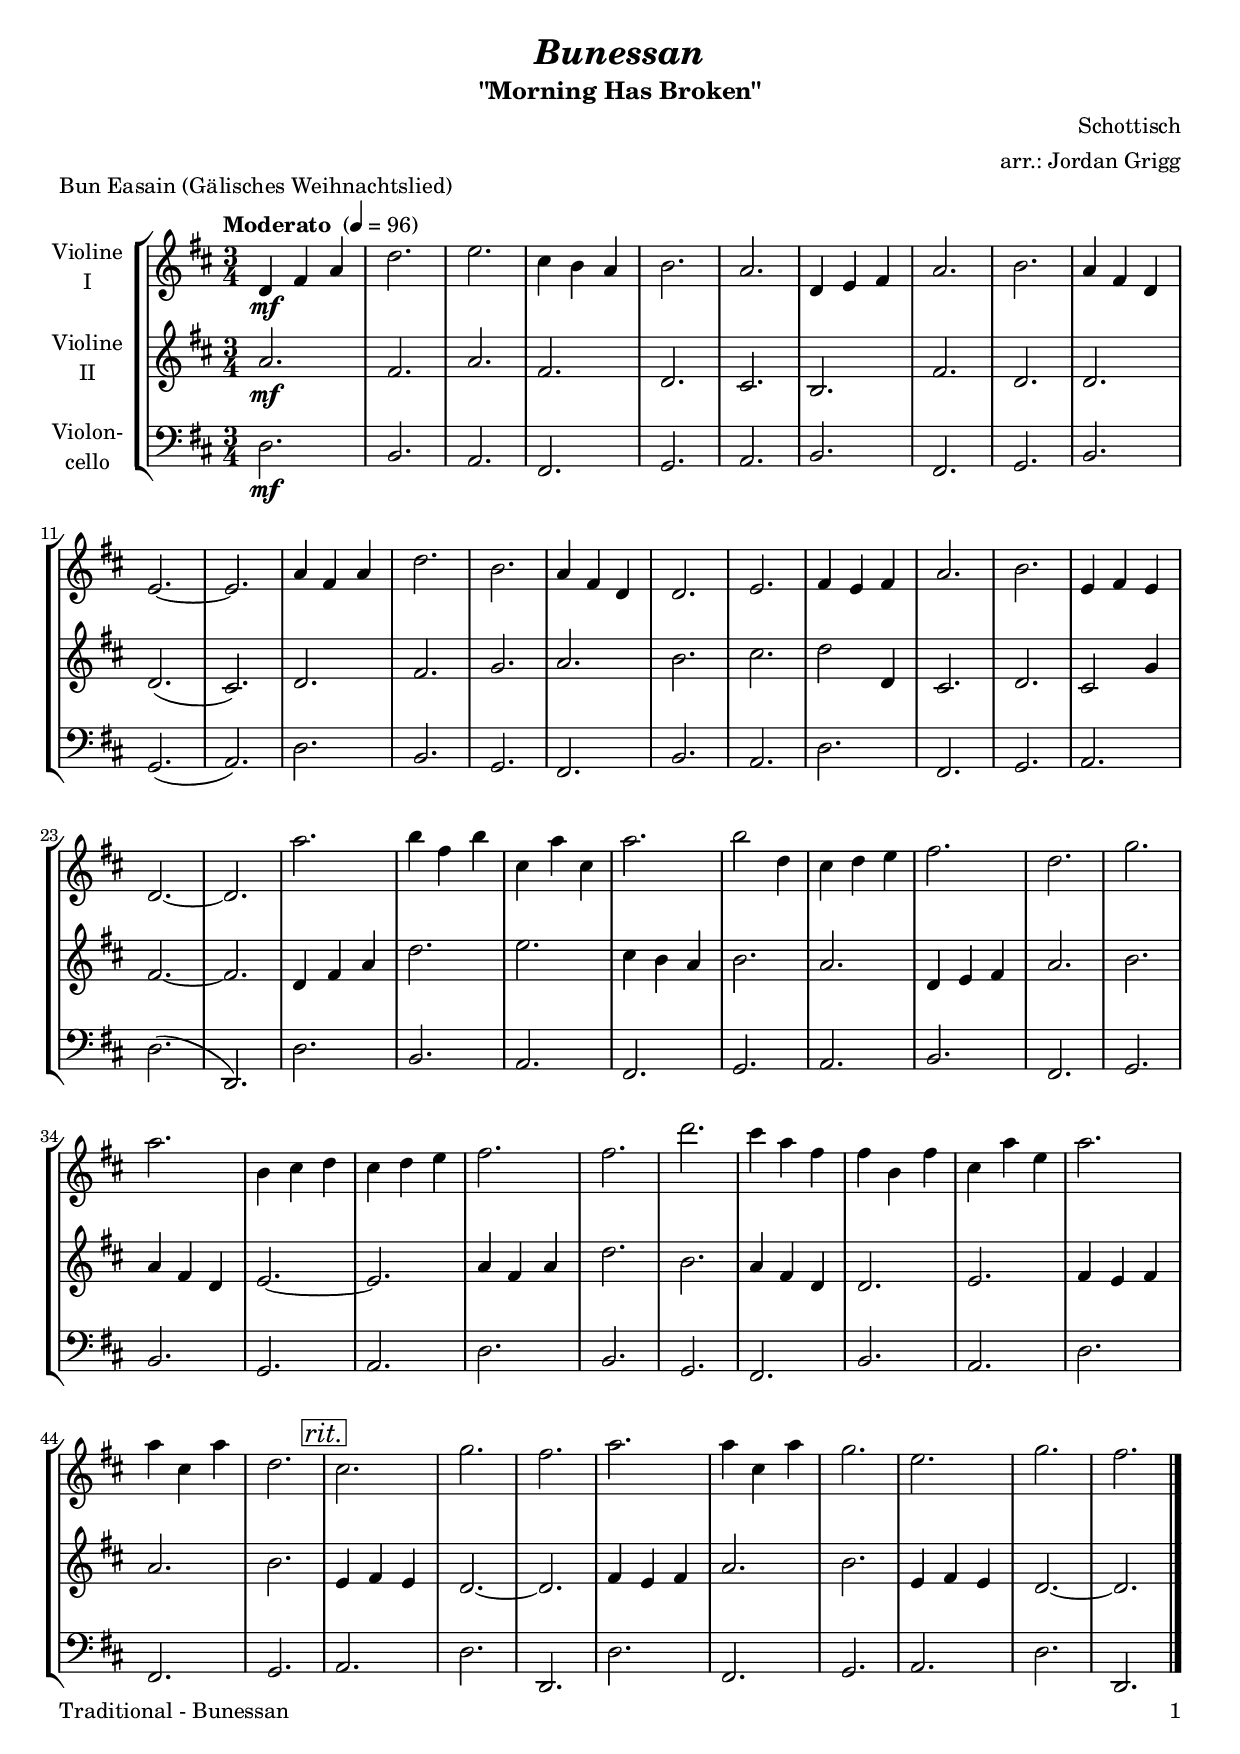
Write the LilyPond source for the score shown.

\version "2.20.2"
\include "deutsch.ly"
  
#(set-global-staff-size 19)

\header {
  title     = \markup \bold \italic "Bunessan"
  subtitle  = "\"Morning Has Broken\""
  composer  = "Schottisch"
  arranger  = "arr.: Jordan Grigg"
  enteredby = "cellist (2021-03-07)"
  piece     = "Bun Easain (Gälisches Weihnachtslied)"
}


voiceconsts = {
  \key f \major
  \time 3/4
  \clef "treble"
  \numericTimeSignature
  \compressEmptyMeasures
  % Set default beaming for all staves
%  \set Timing.beamExceptions = #'()
%  \set Timing.baseMoment     = #(ly:make-moment 1 4)
%  \set Timing.beatStructure  = #'(1 1 1)
  \tempo "Moderato " 4=96
}

micl = "clarinet"
mifl = "flute"
miob = "oboe"
mifh = "french horn"
misx = "tenor sax"
mist = "string ensemble 1"
mivl = "violin"
miba = "cello"

boxa = { \bar "||" \mark \markup \box \italic "A" \key c \major }

rit = \mark \markup \box \italic "rit."

va = \relative c' {
  \voiceconsts

  f4\mf a c
  f2.
  g
  e4 d c
  d2.
  c
  f,4 g a
  c2.
  d

  c4 a f
  g2.~
  g
  c4 a c
  f2.
  d
  c4 a f
  f2.
  g
  a4 g a

  c2.
  d
  g,4 a g
  f2.~
  f
  c''
  d4 a d
  e, c' e,
  c'2.

  d2 f,4
  e f g
  a2.
  f
  b
  c
  d,4 e f
  e f g
  a2.

  a
  f'
  e4 c a
  a d, a'
  e c' g
  c2.
  c4 e, c'
  f,2. \rit

  e
  b'
  a
  c
  c4 e, c'
  b2.
  g
  b
  a \bar "|."
}

vb = \relative c'' {
  \voiceconsts

  c2.\mf
  a
  c
  a
  f
  e
  d
  a'
  f

  f
  f(
  e)
  f
  a
  b
  c
  d
  e
  f2 f,4

  e2.
  f
  e2 b'4
  a2.~
  a
  f4 a c
  f2.
  g
  e4 d c

  d2.
  c
  f,4 g a
  c2.
  d
  c4 a f
  g2.~
  g
  c4 a c

  f2.
  d
  c4 a f
  f2.
  g
  a4 g a
  c2.
  d \rit

  g,4 a g
  f2.~
  f
  a4 g a
  c2.
  d
  g,4 a g
  f2.~
  f \bar "|."
}

\include "v3.ily"

music = \new StaffGroup <<
      \new Staff {
	\set Staff.midiInstrument = \mivl
	\set Staff.instrumentName = \markup \center-column { "Violine" "I" }
	\transpose f d { \va }
      }

      \new Staff {
	\set Staff.midiInstrument = \mivl
	\set Staff.instrumentName = \markup \center-column { "Violine" "II" }
	\transpose f d { \vb }
      }

      \new Staff {
	\set Staff.midiInstrument = \miba
	\set Staff.instrumentName = \markup \center-column { "Violon-" "cello" }
	\transpose f d { \vc }
      }
>>

\book {
   \paper {
    print-page-number = ##t
    print-first-page-number = ##t
    ragged-last-bottom = ##f
    oddHeaderMarkup = \markup \null
    evenHeaderMarkup = \markup \null
    oddFooterMarkup = \markup {
      \fill-line {
        \on-the-fly #print-page-number-check-first
        "Traditional - Bunessan" \fromproperty #'page:page-number-string
      }
    }
    evenFooterMarkup = \oddFooterMarkup
  } \score {
    \music
    \layout {}
  }

  \score {
    \unfoldRepeats \music

    \midi {
      \context {
        \Score
      }
    }
  }
}